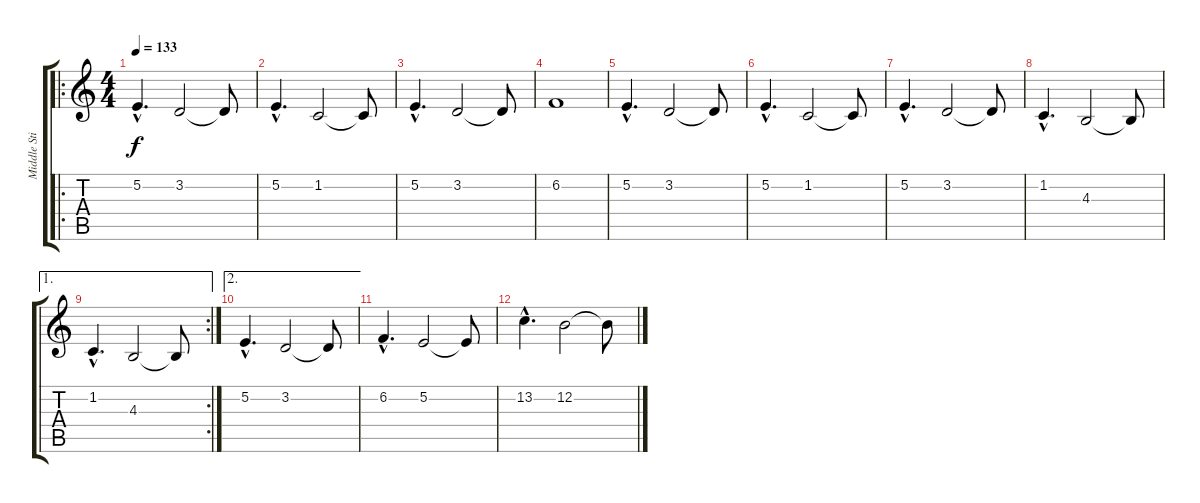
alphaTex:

\track ("Middle Stings" "Middle Sti") {instrument stringensemble1}
\staff {score tabs}
\tuning (E4 B3 G3 D3 A2 E2) {hide}
\ro
\ts (4 4)
\tempo 133
\clef g2
\ks c
5.2{hac}.4{d dy f} 3.2.2 3.2{t}.8 |
5.2{hac}.4{d} 1.2.2 1.2{t}.8 |
5.2{hac}.4{d} 3.2.2 3.2{t}.8 |
6.2.1 |
5.2{hac}.4{d} 3.2.2 3.2{t}.8 |
5.2{hac}.4{d} 1.2.2 1.2{t}.8 |
5.2{hac}.4{d} 3.2.2 3.2{t}.8 |
1.2{hac}.4{d} 4.3.2 4.3{t}.8 |
\ae 1
\rc 2
1.2{hac}.4{d} 4.3.2 4.3{t}.8 |
\ae 2
5.2{hac}.4{d} 3.2.2 3.2{t}.8 |
6.2{hac}.4{d} 5.2.2 5.2{t}.8 |
13.2{hac}.4{d} 12.2.2 12.2{t}.8
